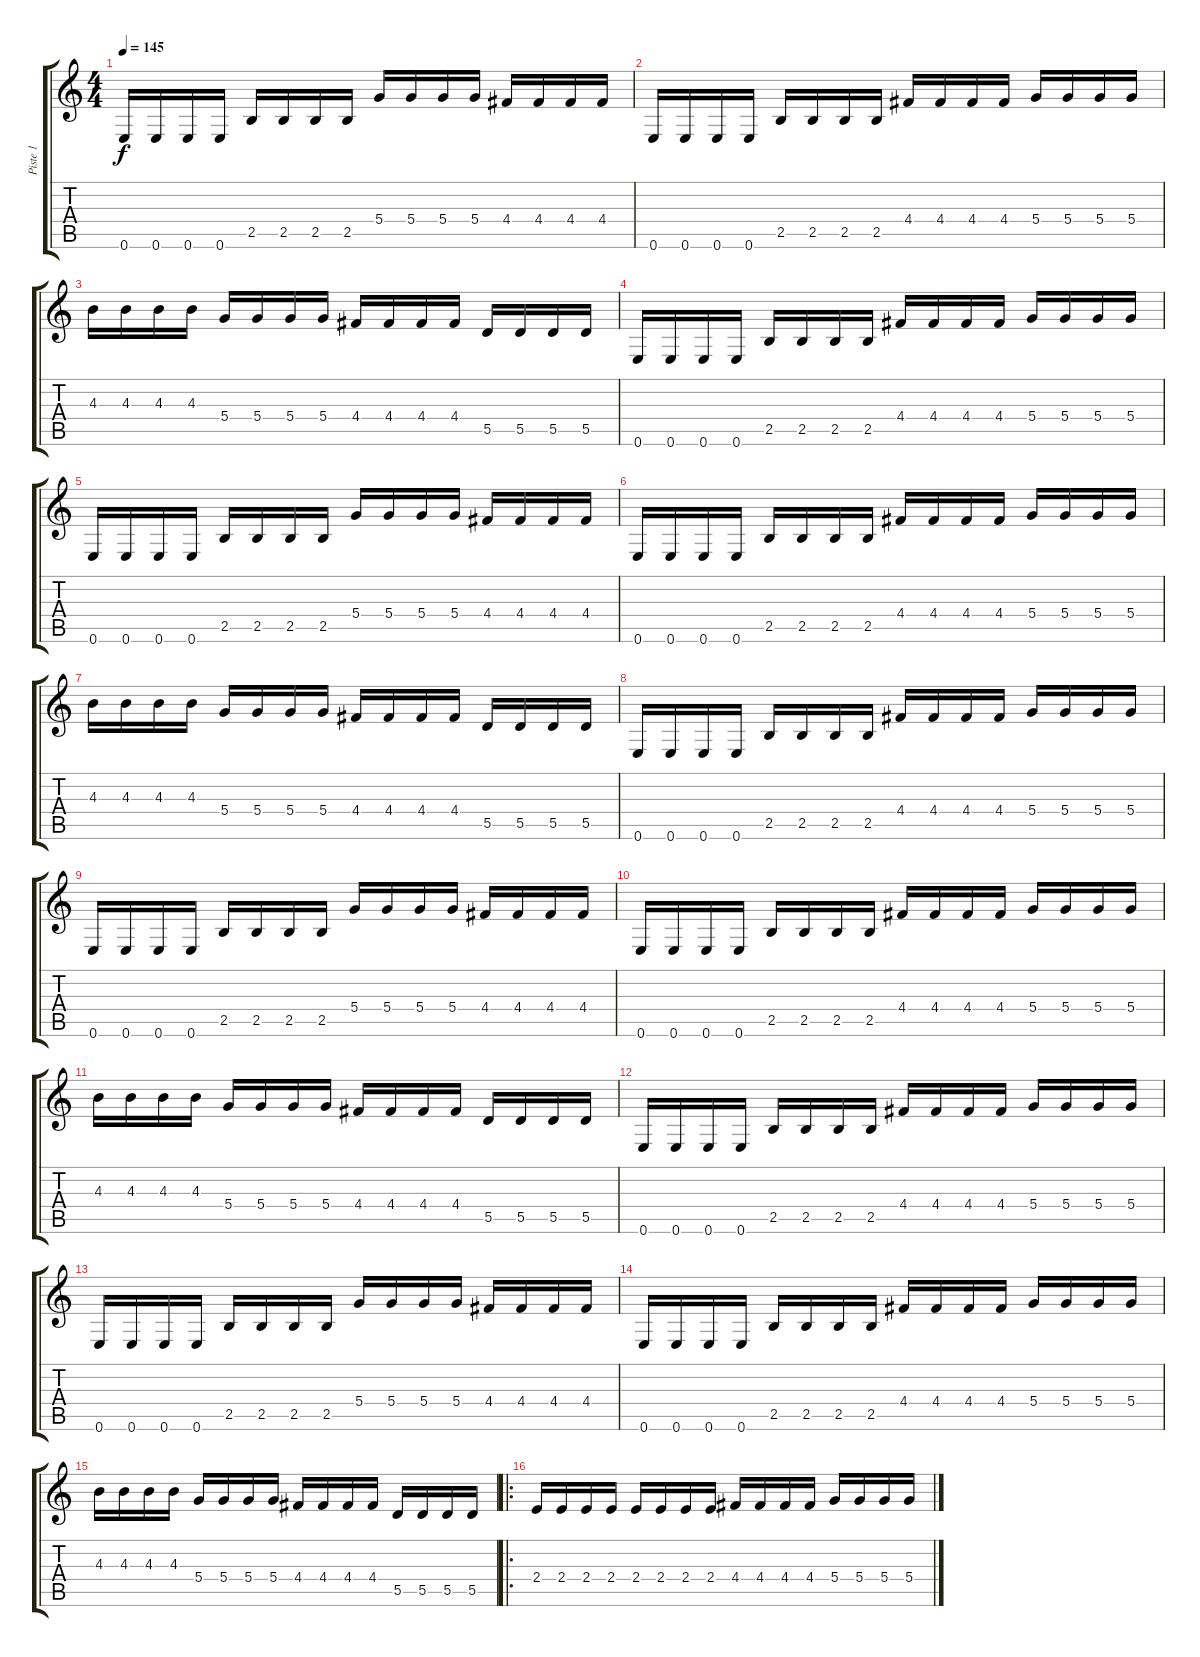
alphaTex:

\track ("Piste 1" "Piste 1") {instrument distortionguitar}
\staff {score tabs}
\tuning (E4 B3 G3 D3 A2 E2) {hide}
\ts (4 4)
\tempo 145
\clef g2
\ks c
0.6.16{dy f} 0.6.16 0.6.16 0.6.16 2.5.16 2.5.16 2.5.16 2.5.16 5.4.16 5.4.16 5.4.16 5.4.16 4.4.16 4.4.16 4.4.16 4.4.16 |
0.6.16 0.6.16 0.6.16 0.6.16 2.5.16 2.5.16 2.5.16 2.5.16 4.4.16 4.4.16 4.4.16 4.4.16 5.4.16 5.4.16 5.4.16 5.4.16 |
4.3.16 4.3.16 4.3.16 4.3.16 5.4.16 5.4.16 5.4.16 5.4.16 4.4.16 4.4.16 4.4.16 4.4.16 5.5.16 5.5.16 5.5.16 5.5.16 |
0.6.16 0.6.16 0.6.16 0.6.16 2.5.16 2.5.16 2.5.16 2.5.16 4.4.16 4.4.16 4.4.16 4.4.16 5.4.16 5.4.16 5.4.16 5.4.16 |
0.6.16 0.6.16 0.6.16 0.6.16 2.5.16 2.5.16 2.5.16 2.5.16 5.4.16 5.4.16 5.4.16 5.4.16 4.4.16 4.4.16 4.4.16 4.4.16 |
0.6.16 0.6.16 0.6.16 0.6.16 2.5.16 2.5.16 2.5.16 2.5.16 4.4.16 4.4.16 4.4.16 4.4.16 5.4.16 5.4.16 5.4.16 5.4.16 |
4.3.16 4.3.16 4.3.16 4.3.16 5.4.16 5.4.16 5.4.16 5.4.16 4.4.16 4.4.16 4.4.16 4.4.16 5.5.16 5.5.16 5.5.16 5.5.16 |
0.6.16 0.6.16 0.6.16 0.6.16 2.5.16 2.5.16 2.5.16 2.5.16 4.4.16 4.4.16 4.4.16 4.4.16 5.4.16 5.4.16 5.4.16 5.4.16 |
0.6.16 0.6.16 0.6.16 0.6.16 2.5.16 2.5.16 2.5.16 2.5.16 5.4.16 5.4.16 5.4.16 5.4.16 4.4.16 4.4.16 4.4.16 4.4.16 |
0.6.16 0.6.16 0.6.16 0.6.16 2.5.16 2.5.16 2.5.16 2.5.16 4.4.16 4.4.16 4.4.16 4.4.16 5.4.16 5.4.16 5.4.16 5.4.16 |
4.3.16 4.3.16 4.3.16 4.3.16 5.4.16 5.4.16 5.4.16 5.4.16 4.4.16 4.4.16 4.4.16 4.4.16 5.5.16 5.5.16 5.5.16 5.5.16 |
0.6.16 0.6.16 0.6.16 0.6.16 2.5.16 2.5.16 2.5.16 2.5.16 4.4.16 4.4.16 4.4.16 4.4.16 5.4.16 5.4.16 5.4.16 5.4.16 |
0.6.16 0.6.16 0.6.16 0.6.16 2.5.16 2.5.16 2.5.16 2.5.16 5.4.16 5.4.16 5.4.16 5.4.16 4.4.16 4.4.16 4.4.16 4.4.16 |
0.6.16 0.6.16 0.6.16 0.6.16 2.5.16 2.5.16 2.5.16 2.5.16 4.4.16 4.4.16 4.4.16 4.4.16 5.4.16 5.4.16 5.4.16 5.4.16 |
4.3.16 4.3.16 4.3.16 4.3.16 5.4.16 5.4.16 5.4.16 5.4.16 4.4.16 4.4.16 4.4.16 4.4.16 5.5.16 5.5.16 5.5.16 5.5.16 |
\ro
2.4.16 2.4.16 2.4.16 2.4.16 2.4.16 2.4.16 2.4.16 2.4.16 4.4.16 4.4.16 4.4.16 4.4.16 5.4.16 5.4.16 5.4.16 5.4.16
